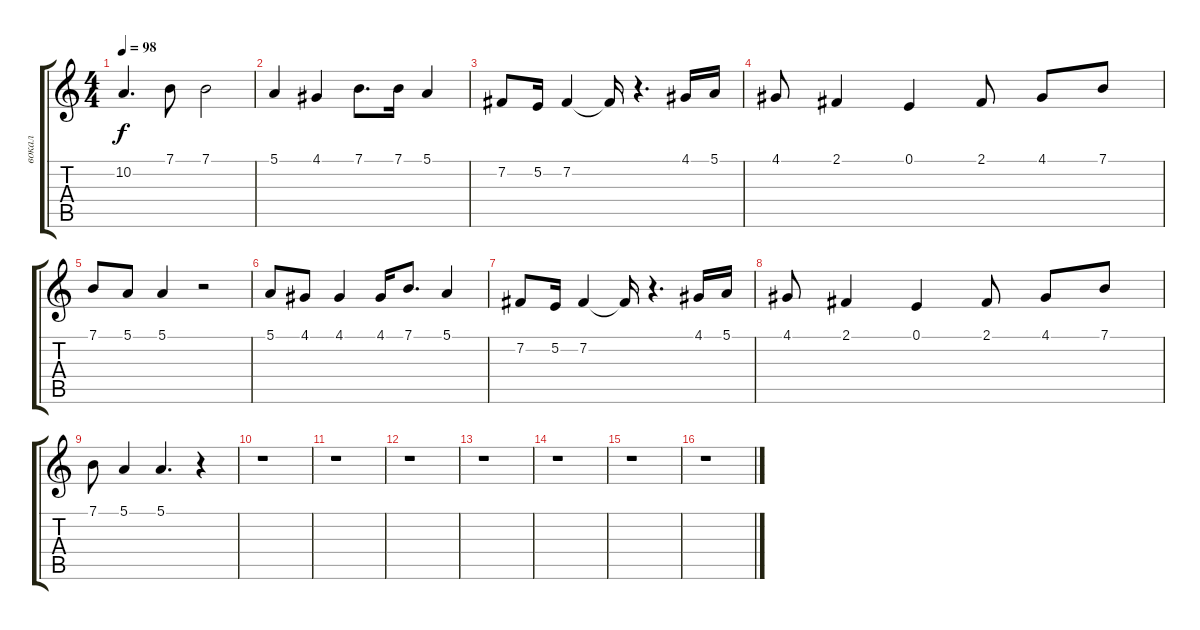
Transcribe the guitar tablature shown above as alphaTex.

\track ("вокал" "вокал") {instrument reedorgan}
\staff {score tabs}
\tuning (E4 B3 G3 D3 A2 E2) {hide}
\ts (4 4)
\tempo 98
\clef g2
\ks c
10.2.4{d dy f} 7.1.8 7.1.2 |
5.1.4 4.1.4 7.1.8{d} 7.1.16 5.1.4 |
7.2.8 5.2.16 7.2.4 7.2{t}.16 r.4{d} 4.1.16 5.1.16 |
4.1.8 2.1.4 0.1.4 2.1.8 4.1.8 7.1.8 |
7.1.8 5.1.8 5.1.4 r.2 |
5.1.8 4.1.8 4.1.4 4.1.16 7.1.8{d} 5.1.4 |
7.2.8 5.2.16 7.2.4 7.2{t}.16 r.4{d} 4.1.16 5.1.16 |
4.1.8 2.1.4 0.1.4 2.1.8 4.1.8 7.1.8 |
7.1.8 5.1.4 5.1.4{d} r.4 |
r.1 |
r.1 |
r.1 |
r.1 |
r.1 |
r.1 |
r.1
